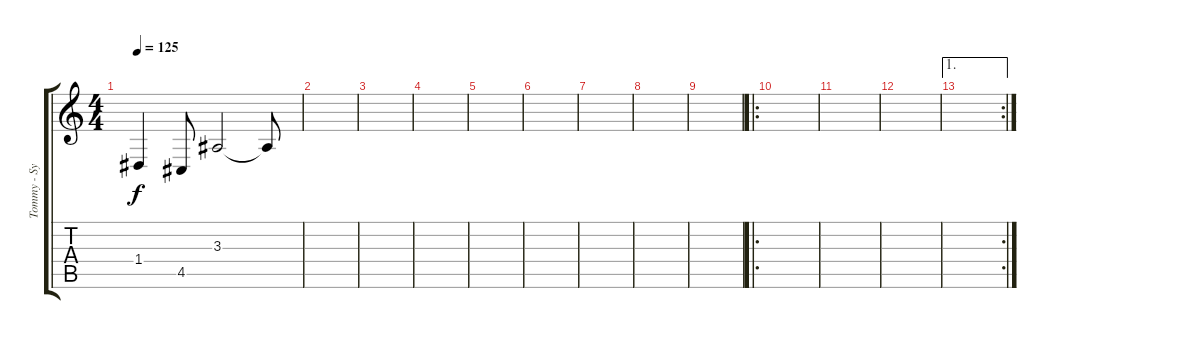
\track ("Tommy - Synth" "Tommy - Sy") {instrument fx1rain}
\staff {score tabs}
\tuning (E4 B3 G3 D3 A2 E2) {hide}
\ts (4 4)
\tempo 125
\clef g2
\ks c
1.4{t}.4{dy f} 4.5.8 3.3.2 3.3{t}.8 |
|
|
|
|
|
|
|
|
\ro
|
|
|
\ae 1
\rc 2
